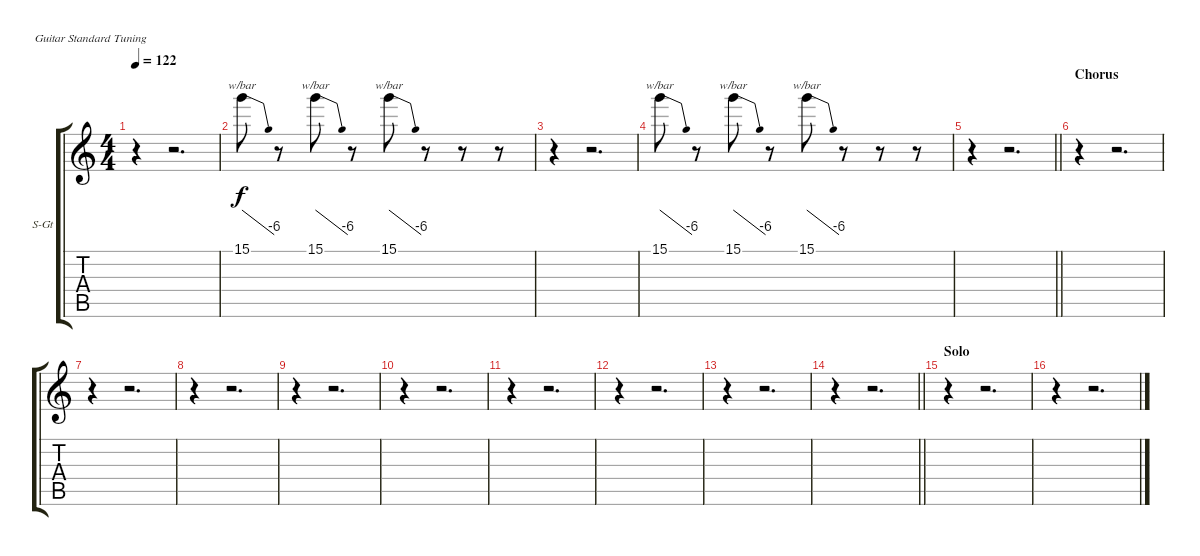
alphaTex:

\bracketExtendMode groupsimilarinstruments
\firstSystemTrackNameOrientation horizontal
\otherSystemsTrackNameOrientation horizontal
\track ("Sampler [Mr. Hahn]" "S-Gt") {instrument lead8bassandlead}
\staff {score tabs}
\tuning (E4 B3 G3 D3 A2 E2)
\displaytranspose 12
\ts (4 4)
\tempo 122
\clef g2
\ks c
r.4{dy f} r.2{d} |
15.1.8{tbe (dive default 0 0 60 -24)} r.8 15.1.8{tbe (dive default 0 0 60 -24)} r.8 15.1.8{tbe (dive default 0 0 60 -24)} r.8 r.8 r.8 |
r.4 r.2{d} |
15.1.8{tbe (dive default 0 0 60 -24)} r.8 15.1.8{tbe (dive default 0 0 60 -24)} r.8 15.1.8{tbe (dive default 0 0 60 -24)} r.8 r.8 r.8 |
\barLineRight lightlight
r.4 r.2{d} |
\section ("" "Chorus")
r.4 r.2{d} |
r.4 r.2{d} |
r.4 r.2{d} |
r.4 r.2{d} |
r.4 r.2{d} |
r.4 r.2{d} |
r.4 r.2{d} |
r.4 r.2{d} |
\barLineRight lightlight
r.4 r.2{d} |
\section ("" "Solo")
r.4 r.2{d} |
r.4 r.2{d}
